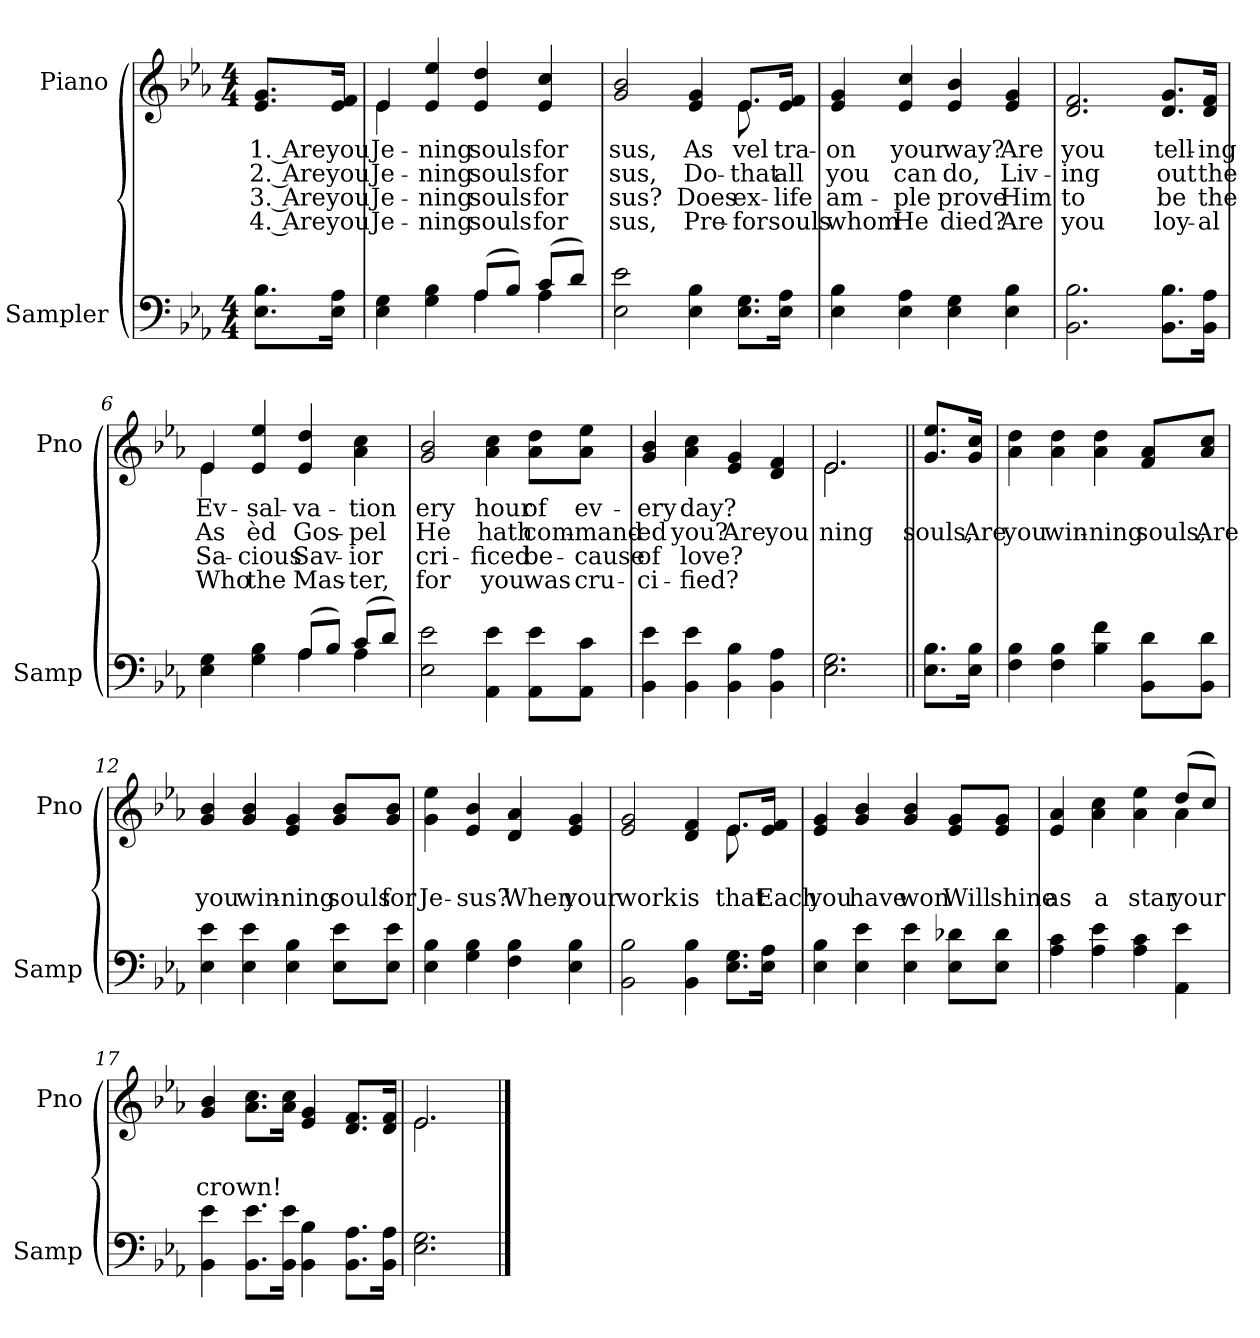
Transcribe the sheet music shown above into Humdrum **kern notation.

**kern	**kern	**text	**text	**text	**text
*part2	*part1	*part1	*part1	*part1	*part1
*staff2	*staff1	*staff1	*staff1	*staff1	*staff1
*I"Sampler	*I"Piano	*	*	*	*
*I'Samp	*I'Pno	*	*	*	*
*clefF4	*clefG2	*	*	*	*
*k[b-e-a-]	*k[b-e-a-]	*	*	*	*
*E-:	*E-:	*	*	*	*
*M4/4	*M4/4	*	*	*	*
=1	=1	=1	=1	=1	=1
8.E-\ 8.B-\L	8.e-/ 8.g/L	1. Are	2. Are	3. Are	4. Are
16E-\ 16A-\Jk	16e-/ 16f/Jk	you	you	you	you
=2	=2	=2	=2	=2	=2
*^	*^	*	*	*	*
4E- 4G	2ryy	4e-/	4e-	Je-	Je-	Je-	Je-
4G 4B-	.	4e- 4ee-	2.ryy	-ning	-ning	-ning	-ning
(8A-/L	4A-	4e- 4dd	.	souls	souls	souls	souls
8B-/J)	.	.	.	.	.	.	.
(8c/L	4A-	4e- 4cc	.	for	for	for	for
8d/J)	.	.	.	.	.	.	.
*v	*v	*	*	*	*	*	*
=3	=3	=3	=3	=3	=3	=3
2E- 2e-	2g 2b-	2.ryy	-sus,	-sus,	-sus?	-sus,
4E- 4B-	4e- 4g	.	As	Do-	Does	Pre-
8.E-\ 8.G\L	8.e-/L	8.e-	-vel	that	ex-	for
16E-\ 16A-\Jk	16e-/ 16f/Jk	16ryy	tra-	all	life	souls
*	*v	*v	*	*	*	*
=4	=4	=4	=4	=4	=4
4E- 4B-	4e- 4g	on	you	-am-	whom
4E- 4A-	4e- 4cc	your	can	-ple	He
4E- 4G	4e- 4b-	way?	do,	prove	died?
4E- 4B-	4e- 4g	Are	Liv-	Him	Are
=5	=5	=5	=5	=5	=5
2.BB- 2.B-	2.d 2.f	you	-ing	to	you
8.BB-\ 8.B-\L	8.d/ 8.g/L	tell-	out	be	loy-
16BB-\ 16A-\Jk	16d/ 16f/Jk	-ing	the	the	-al
=6	=6	=6	=6	=6	=6
*^	*^	*	*	*	*
4E- 4G	2ryy	4e-/	4e-	Ev-	As	Sa-	Who
4G 4B-	.	4e- 4ee-	2.ryy	sal-	-èd	-cious	the
(8A-/L	4A-	4e- 4dd	.	-va-	Gos-	Sav-	Mas-
8B-/J)	.	.	.	.	.	.	.
(8c/L	4A-	4a- 4cc	.	-tion	-pel	-ior	-ter,
8d/J)	.	.	.	.	.	.	.
*v	*v	*	*	*	*	*	*
*	*v	*v	*	*	*	*
=7	=7	=7	=7	=7	=7
2E- 2e-	2g 2b-	-ery	He	-cri-	for
4AA- 4e-	4a- 4cc	hour	hath	-ficed	you
8AA-\ 8e-\L	8a-\ 8dd\L	of	com-	be-	was
8AA-\ 8c\J	8a-\ 8ee-\J	ev-	-mand-	-cause	cru-
=8	=8	=8	=8	=8	=8
4BB- 4e-	4g 4b-	-ery	-ed	of	-ci-
4BB- 4e-	4a- 4cc	day?	you?	love?	-fied?
4BB- 4B-	4e- 4g	.	Are	.	.
4BB- 4A-	4d 4f	.	you	.	.
=9	=9	=9	=9	=9	=9
*	*^	*	*	*	*
2.E- 2.G	2.e-/	2.e-	.	-ning	.	.
=10||	=10||	=10||	=10||	=10||	=10||	=10||
!	!LO:TX:t=Refrain	!	!	!	!	!
*	*v	*v	*	*	*	*
8.E-\ 8.B-\L	8.g/ 8.ee-/L	.	souls,	.	.
16E-\ 16B-\Jk	16g/ 16cc/Jk	.	Are	.	.
=11	=11	=11	=11	=11	=11
4F 4B-	4a- 4dd	.	you	.	.
4F 4B-	4a- 4dd	.	win-	.	.
4B- 4f	4a- 4dd	.	-ning	.	.
8BB-\ 8d\L	8f/ 8a-/L	.	souls,	.	.
8BB-\ 8d\J	8a-/ 8cc/J	.	Are	.	.
=12	=12	=12	=12	=12	=12
4E- 4e-	4g 4b-	.	you	.	.
4E- 4e-	4g 4b-	.	win-	.	.
4E- 4B-	4e- 4g	.	-ning	.	.
8E-\ 8e-\L	8g/ 8b-/L	.	souls	.	.
8E-\ 8e-\J	8g/ 8b-/J	.	for	.	.
=13	=13	=13	=13	=13	=13
4E- 4B-	4g 4ee-	.	Je-	.	.
4G 4B-	4e- 4b-	.	-sus?	.	.
4F 4B-	4d 4a-	.	When	.	.
4E- 4B-	4e- 4g	.	your	.	.
=14	=14	=14	=14	=14	=14
*	*^	*	*	*	*
2BB- 2B-	2e- 2g	2.ryy	.	work	.	.
4BB- 4B-	4d 4f	.	.	is	.	.
8.E-\ 8.G\L	8.e-/L	8.e-	.	that	.	.
16E-\ 16A-\Jk	16e-/ 16f/Jk	16ryy	.	Each	.	.
*	*v	*v	*	*	*	*
=15	=15	=15	=15	=15	=15
4E- 4B-	4e- 4g	.	you	.	.
4E- 4e-	4g 4b-	.	have	.	.
4E- 4e-	4g 4b-	.	won	.	.
8E-\ 8d-X\L	8e-/ 8g/L	.	Will	.	.
8E-\ 8d-\J	8e-/ 8g/J	.	shine	.	.
=16	=16	=16	=16	=16	=16
*	*^	*	*	*	*
4A- 4c	4e- 4a-	2.ryy	.	as	.	.
4A- 4e-	4a- 4cc	.	.	a	.	.
4A- 4c	4a- 4ee-	.	.	star	.	.
4AA- 4e-	(8dd/L	4a-	.	your	.	.
.	8cc/J)	.	.	.	.	.
*	*v	*v	*	*	*	*
=17	=17	=17	=17	=17	=17
4BB- 4e-	4g 4b-	.	crown!	.	.
8.BB-\ 8.e-\L	8.a-\ 8.cc\L	.	.	.	.
16BB-\ 16e-\Jk	16a-\ 16cc\Jk	.	.	.	.
4BB- 4B-	4e- 4g	.	.	.	.
8.BB-\ 8.A-\L	8.d/ 8.f/L	.	.	.	.
16BB-\ 16A-\Jk	16d/ 16f/Jk	.	.	.	.
=18	=18	=18	=18	=18	=18
*	*^	*	*	*	*
2.E- 2.G	2.e-/	2.e-	.	.	.	.
*	*v	*v	*	*	*	*
==	==	==	==	==	==
*-	*-	*-	*-	*-	*-
